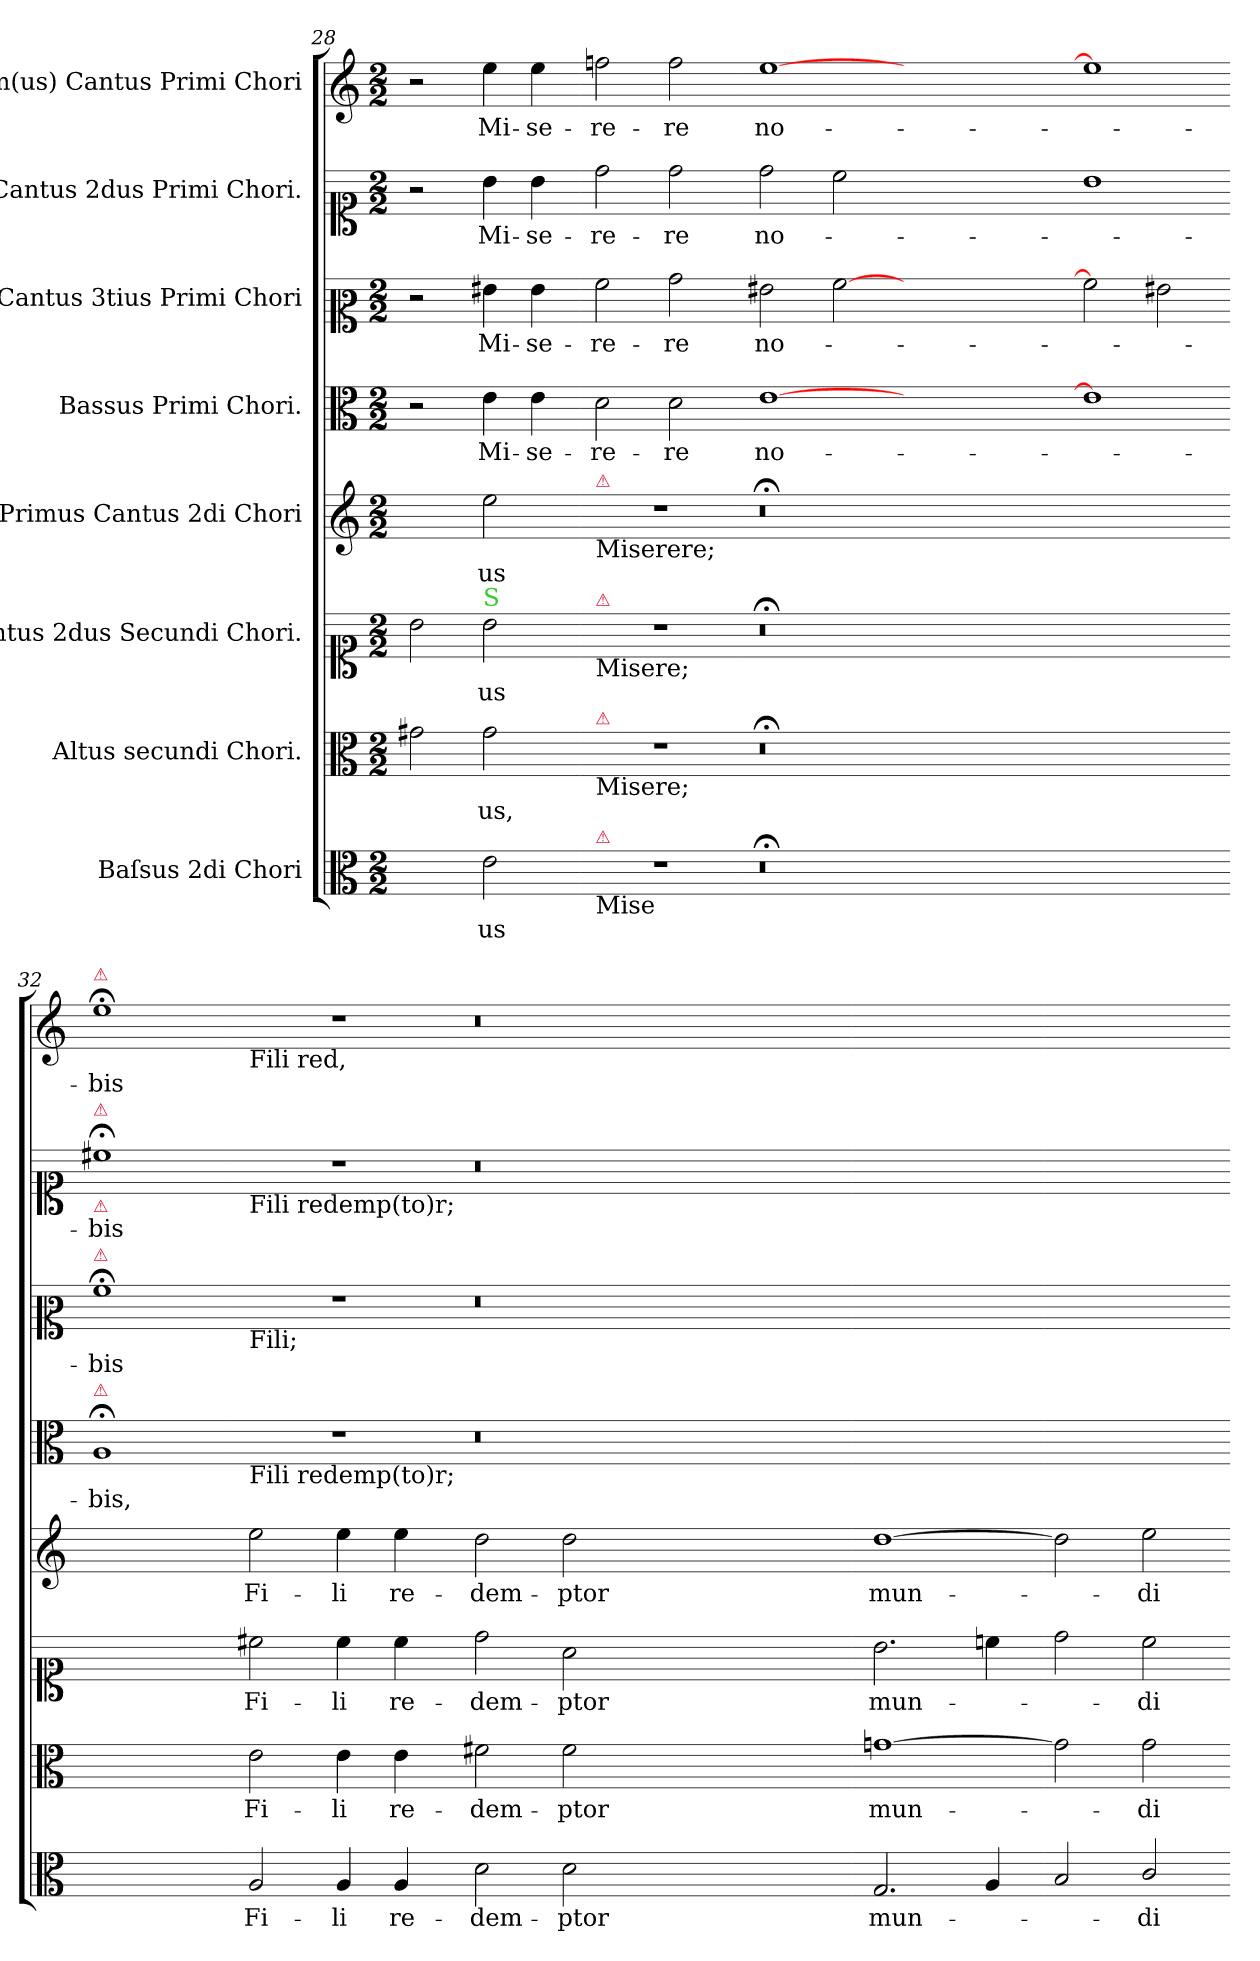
**kern	**text	**kern	**text	**kern	**text	**kern	**text	**kern	**text	**kern	**text	**kern	**text	**kern	**text
*part8	*part8	*part7	*part7	*part6	*part6	*part5	*part5	*part4	*part4	*part3	*part3	*part2	*part2	*part1	*part1
*staff8	*staff8	*staff7	*staff7	*staff6	*staff6	*staff5	*staff5	*staff4	*staff4	*staff3	*staff3	*staff2	*staff2	*staff1	*staff1
*I"Baſsus 2di Chori	*	*I"Altus secundi Chori.	*	*I"Cantus 2dus Secundi Chori.	*	*I"Primus Cantus 2di Chori	*	*I"Bassus Primi Chori.	*	*I"Cantus 3tius Primi Chori	*	*I"Cantus 2dus Primi Chori.	*	*I"1m(us) Cantus Primi Chori	*
*clefC3	*	*clefC3	*	*clefC1	*	*clefG2	*	*clefC3	*	*clefC2	*	*clefC1	*	*clefG2	*
*k[]	*	*k[]	*	*k[]	*	*k[]	*	*k[]	*	*k[]	*	*k[]	*	*k[]	*
*M2/2	*	*M2/2	*	*M2/2	*	*M2/2	*	*M2/2	*	*M2/2	*	*M2/2	*	*M2/2	*
=28	=28	=28	=28	=28	=28	=28	=28	=28	=28	=28	=28	=28	=28	=28	=28
2ryy	.	2g#X\	.	2b\	.	2ryy	.	2r	.	2r	.	2r	.	2r	.
!	!	!	!	!LO:TX:a:color=limegreen:t=S	!	!	!	!	!	!	!	!	!	!	!
2e\	-us	2g#\	-us,	2b\	-us	2ee\	-us	4e\	Mi-	4g#X\	Mi-	4b\	Mi-	4ee\	Mi-
.	.	.	.	.	.	.	.	4e\	-se-	4g#\	-se-	4b\	-se-	4ee\	-se-
=29-	=29-	=29-	=29-	=29-	=29-	=29-	=29-	=29-	=29-	=29-	=29-	=29-	=29-	=29-	=29-
!	!	!	!	!	!	!LO:TX:b:t=Miserere;	!	!	!	!	!	!	!	!	!
!	!	!	!	!	!	!LO:TX:a:color=crimson:t=⚠	!	!	!	!	!	!	!	!	!
!	!	!	!	!LO:TX:b:t=Misere;	!	!	!	!	!	!	!	!	!	!	!
!	!	!	!	!LO:TX:a:color=crimson:t=⚠	!	!	!	!	!	!	!	!	!	!	!
!	!	!LO:TX:b:t=Misere;	!	!	!	!	!	!	!	!	!	!	!	!	!
!	!	!LO:TX:a:color=crimson:t=⚠	!	!	!	!	!	!	!	!	!	!	!	!	!
!LO:TX:b:t=Mise	!	!	!	!	!	!	!	!	!	!	!	!	!	!	!
!LO:TX:a:color=crimson:t=⚠	!	!	!	!	!	!	!	!	!	!	!	!	!	!	!
1r	.	1r	.	1r	.	1r	.	2d\	-re-	2a\	-re-	2dd\	-re-	2ffn\	-re-
.	.	.	.	.	.	.	.	2d\	-re	2b\	-re	2dd\	-re	2ff\	-re
=30-	=30-	=30-	=30-	=30-	=30-	=30-	=30-	=30-	=30-	=30-	=30-	=30-	=30-	=30-	=30-
0.r;<	.	0.r;<	.	0.r;<	.	0.r;<	.	[1e	no-	2g#X\	no-	2dd\	no-	[1ee	no-
.	.	.	.	.	.	.	.	.	.	[2a\	.	2cc\	.	.	.
.	.	.	.	.	.	.	.	0ryy	.	0ryy	.	0ryy	.	0ryy	.
=31-	=31-	=31-	=31-	=31-	=31-	=31-	=31-	=31-	=31-	=31-	=31-	=31-	=31-	=31-	=31-
1ryy	.	1ryy	.	1ryy	.	1ryy	.	1e]	.	2a\]	.	1b	.	1ee]	.
.	.	.	.	.	.	.	.	.	.	2g#X\	.	.	.	.	.
=32-	=32-	=32-	=32-	=32-	=32-	=32-	=32-	=32-	=32-	=32-	=32-	=32-	=32-	=32-	=32-
!	!	!	!	!	!	!	!	!	!	!	!	!	!	!LO:TX:a:color=crimson:t=⚠	!
!	!	!	!	!	!	!	!	!	!	!	!	!LO:TX:a:color=crimson:t=⚠	!	!	!
!	!	!	!	!	!	!	!	!	!	!	!	!LO:TX:b:color=crimson:t=⚠	!	!	!
!	!	!	!	!	!	!	!	!	!	!LO:TX:a:color=crimson:t=⚠	!	!	!	!	!
!	!	!	!	!	!	!	!	!LO:TX:a:color=crimson:t=⚠	!	!	!	!	!	!	!
1ryy	.	1ryy	.	1ryy	.	1ryy	.	1A;<	-bis,	1a;	-bis	1cc#X;<	-bis	1ee;	-bis
=33-	=33-	=33-	=33-	=33-	=33-	=33-	=33-	=33-	=33-	=33-	=33-	=33-	=33-	=33-	=33-
!	!	!	!	!	!	!	!	!	!	!	!	!	!	!LO:TX:b:t=Fili red,	!
!	!	!	!	!	!	!	!	!	!	!	!	!LO:TX:b:t=Fili redemp(to)r;	!	!	!
!	!	!	!	!	!	!	!	!	!	!LO:TX:b:t=Fili;	!	!	!	!	!
!	!	!	!	!	!	!	!	!LO:TX:b:t=Fili redemp(to)r;	!	!	!	!	!	!	!
2A/	Fi-	2e\	Fi-	2cc#X\	Fi-	2ee\	Fi-	1r	.	1r	.	1r	.	1r	.
4A/	-li	4e\	-li	4cc#\	-li	4ee\	-li	.	.	.	.	.	.	.	.
4A/	re-	4e\	re-	4cc#\	re-	4ee\	re-	.	.	.	.	.	.	.	.
=34-	=34-	=34-	=34-	=34-	=34-	=34-	=34-	=34-	=34-	=34-	=34-	=34-	=34-	=34-	=34-
2d\	-dem-	2f#X\	-dem-	2dd\	-dem-	2dd\	-dem-	0.r	.	0.r	.	0.r	.	0.r	.
2d\	-ptor	2f#\	-ptor	2a\	-ptor	2dd\	-ptor	.	.	.	.	.	.	.	.
0ryy	.	0ryy	.	0ryy	.	0ryy	.	.	.	.	.	.	.	.	.
=35-	=35-	=35-	=35-	=35-	=35-	=35-	=35-	=35-	=35-	=35-	=35-	=35-	=35-	=35-	=35-
2.G/	mun-	[1gn	mun-	2.b\	mun-	[1dd	mun-	1ryy	.	1ryy	.	1ryy	.	1ryy	.
4A/	.	.	.	4ccn\	.	.	.	.	.	.	.	.	.	.	.
=36-	=36-	=36-	=36-	=36-	=36-	=36-	=36-	=36-	=36-	=36-	=36-	=36-	=36-	=36-	=36-
2B/	.	2g]	.	2dd\	.	2dd]	.	1ryy	.	1ryy	.	1ryy	.	1ryy	.
2c/	-di	2g\	-di	2cc\	-di	2ee\	-di	.	.	.	.	.	.	.	.
=-	=-	=-	=-	=-	=-	=-	=-	=-	=-	=-	=-	=-	=-	=-	=-
*-	*-	*-	*-	*-	*-	*-	*-	*-	*-	*-	*-	*-	*-	*-	*-
